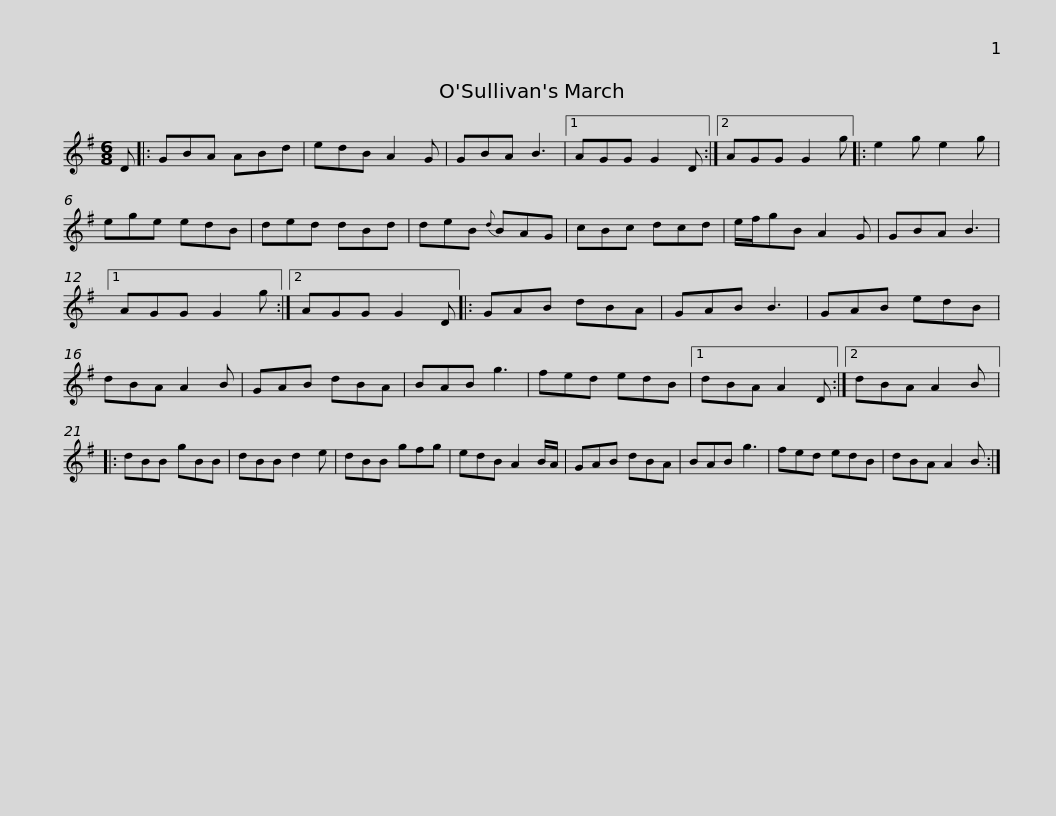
X:1
L:1/8
M:6/8
I:linebreak $
K:G
V:1 treble
V:1
 D |: GBA ABd | edB A2 G | GBA B3 |1 AGG G2 D :|2 %5
 AGG G2 g |: e2 g e2 g | ege edB |$ ded dBd | deB{d} BAG | %10
 cBc dcd | e/f/gB A2 G | GBA B3 |1 AGG G2 g :|2 AGG G2 D |:$ %15
 GAB dBA | GAB B3 | GAB edB | dBA A2 B | GAB dBA | %20
 BAB g3 | fed edB |1 dBA A2 D :|2$ dBA A2 B |: dBB gBB | %25
 dBB d2 e | dBB gfg | edB A2 B/A/ | GAB dBA | BAB g3 | %30
 fed edB |$ dBA A2 B :| %32
